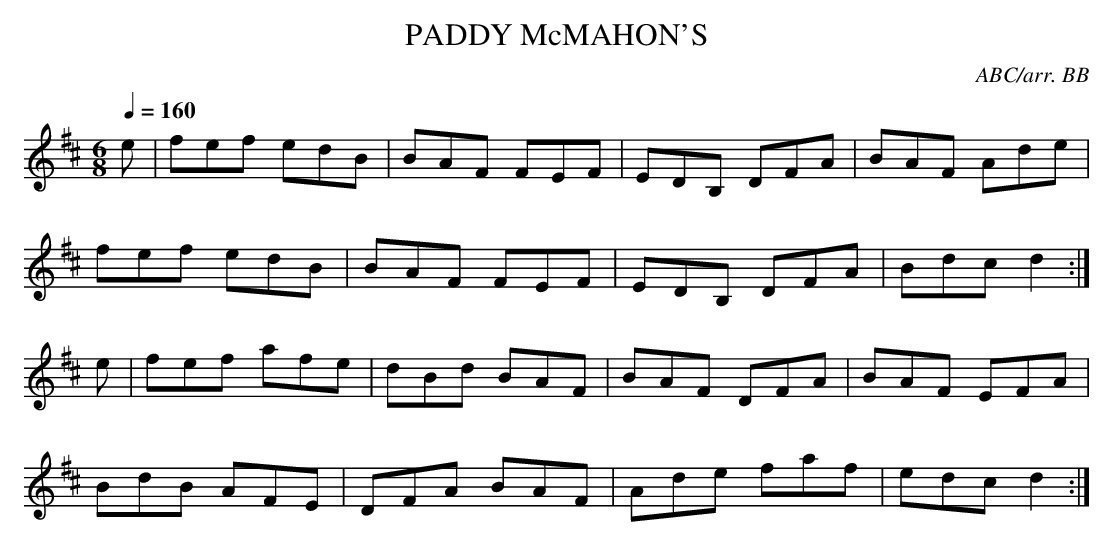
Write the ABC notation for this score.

X:1
T:PADDY McMAHON'S
C:ABC/arr. BB
Q:1/4=160
L:1/8
M:6/8
K:D
e|fef edB|BAF FEF|EDB, DFA|BAF Ade|
fef edB|BAF FEF|EDB, DFA|Bdc d2 :|
e|fef afe|dBd BAF|BAF DFA|BAF EFA|
BdB AFE|DFA BAF|Ade faf|edc d2 :|
